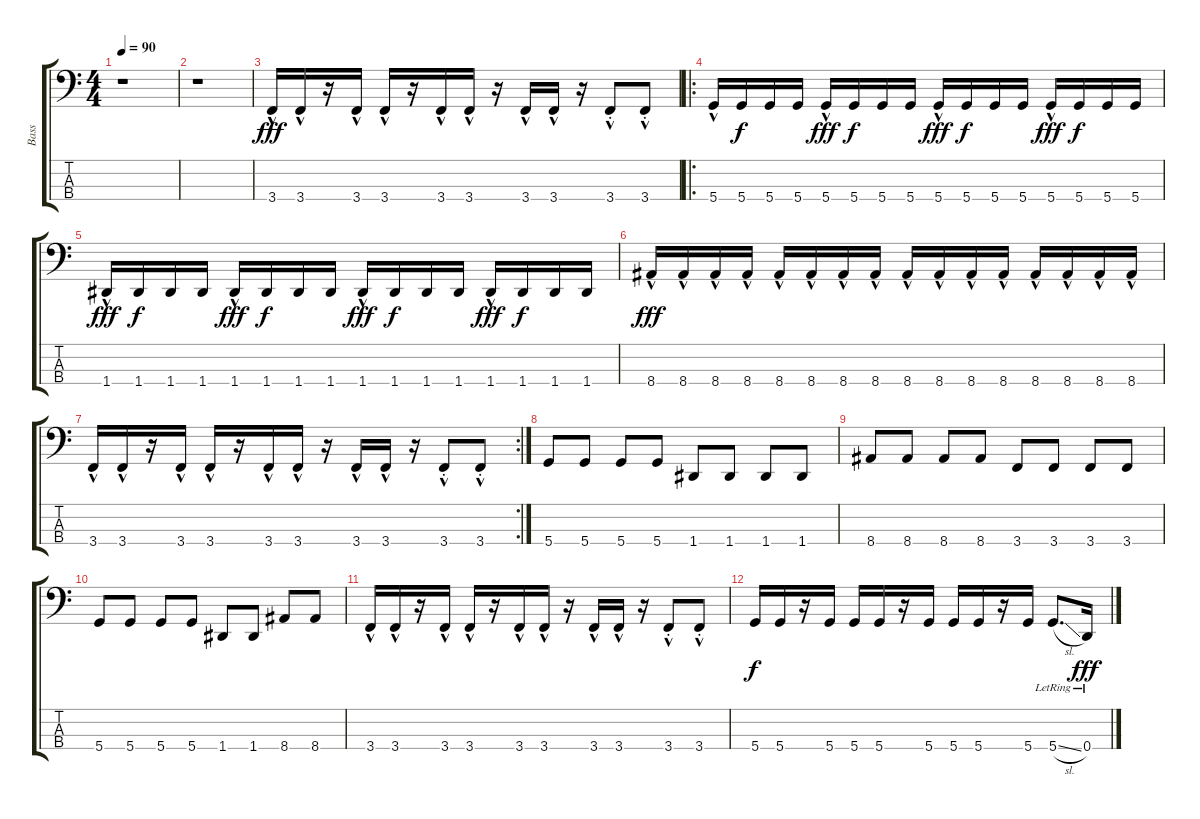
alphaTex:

\track ("Bass" "Bass") {instrument electricbassfinger}
\staff {score tabs}
\tuning (F2 C2 G1 D1) {hide}
\ts (4 4)
\tempo 90
\clef f4
\ks c
r.1{dy f} |
r.1 |
3.4{hac}.16{dy fff} 3.4{hac}.16 r.16 3.4{hac}.16 3.4{hac}.16 r.16 3.4{hac}.16 3.4{hac}.16 r.16 3.4{hac}.16 3.4{hac}.16 r.16 3.4{hac st}.8 3.4{hac st}.8 |
\ro
5.4{hac}.16 5.4.16{dy f} 5.4.16 5.4.16 5.4{hac}.16{dy fff} 5.4.16{dy f} 5.4.16 5.4.16 5.4{hac}.16{dy fff} 5.4.16{dy f} 5.4.16 5.4.16 5.4{hac}.16{dy fff} 5.4.16{dy f} 5.4.16 5.4.16 |
1.4{hac}.16{dy fff} 1.4.16{dy f} 1.4.16 1.4.16 1.4{hac}.16{dy fff} 1.4.16{dy f} 1.4.16 1.4.16 1.4{hac}.16{dy fff} 1.4.16{dy f} 1.4.16 1.4.16 1.4{hac}.16{dy fff} 1.4.16{dy f} 1.4.16 1.4.16 |
8.4{hac}.16{dy fff} 8.4{hac}.16 8.4{hac}.16 8.4{hac}.16 8.4{hac}.16 8.4{hac}.16 8.4{hac}.16 8.4{hac}.16 8.4{hac}.16 8.4{hac}.16 8.4{hac}.16 8.4{hac}.16 8.4{hac}.16 8.4{hac}.16 8.4{hac}.16 8.4{hac}.16 |
\rc 2
3.4{hac}.16 3.4{hac}.16 r.16 3.4{hac}.16 3.4{hac}.16 r.16 3.4{hac}.16 3.4{hac}.16 r.16 3.4{hac}.16 3.4{hac}.16 r.16 3.4{hac st}.8 3.4{hac st}.8 |
5.4.8 5.4.8 5.4.8 5.4.8 1.4.8 1.4.8 1.4.8 1.4.8 |
8.4.8 8.4.8 8.4.8 8.4.8 3.4.8 3.4.8 3.4.8 3.4.8 |
5.4.8 5.4.8 5.4.8 5.4.8 1.4.8 1.4.8 8.4.8 8.4.8 |
3.4{hac}.16 3.4{hac}.16 r.16 3.4{hac}.16 3.4{hac}.16 r.16 3.4{hac}.16 3.4{hac}.16 r.16 3.4{hac}.16 3.4{hac}.16 r.16 3.4{hac st}.8 3.4{hac st}.8 |
5.4.16{dy f} 5.4.16 r.16 5.4.16 5.4.16 5.4.16 r.16 5.4.16 5.4.16 5.4.16 r.16 5.4.16 5.4{sl lr}.8{d} 0.4{lr}.16{dy fff}
